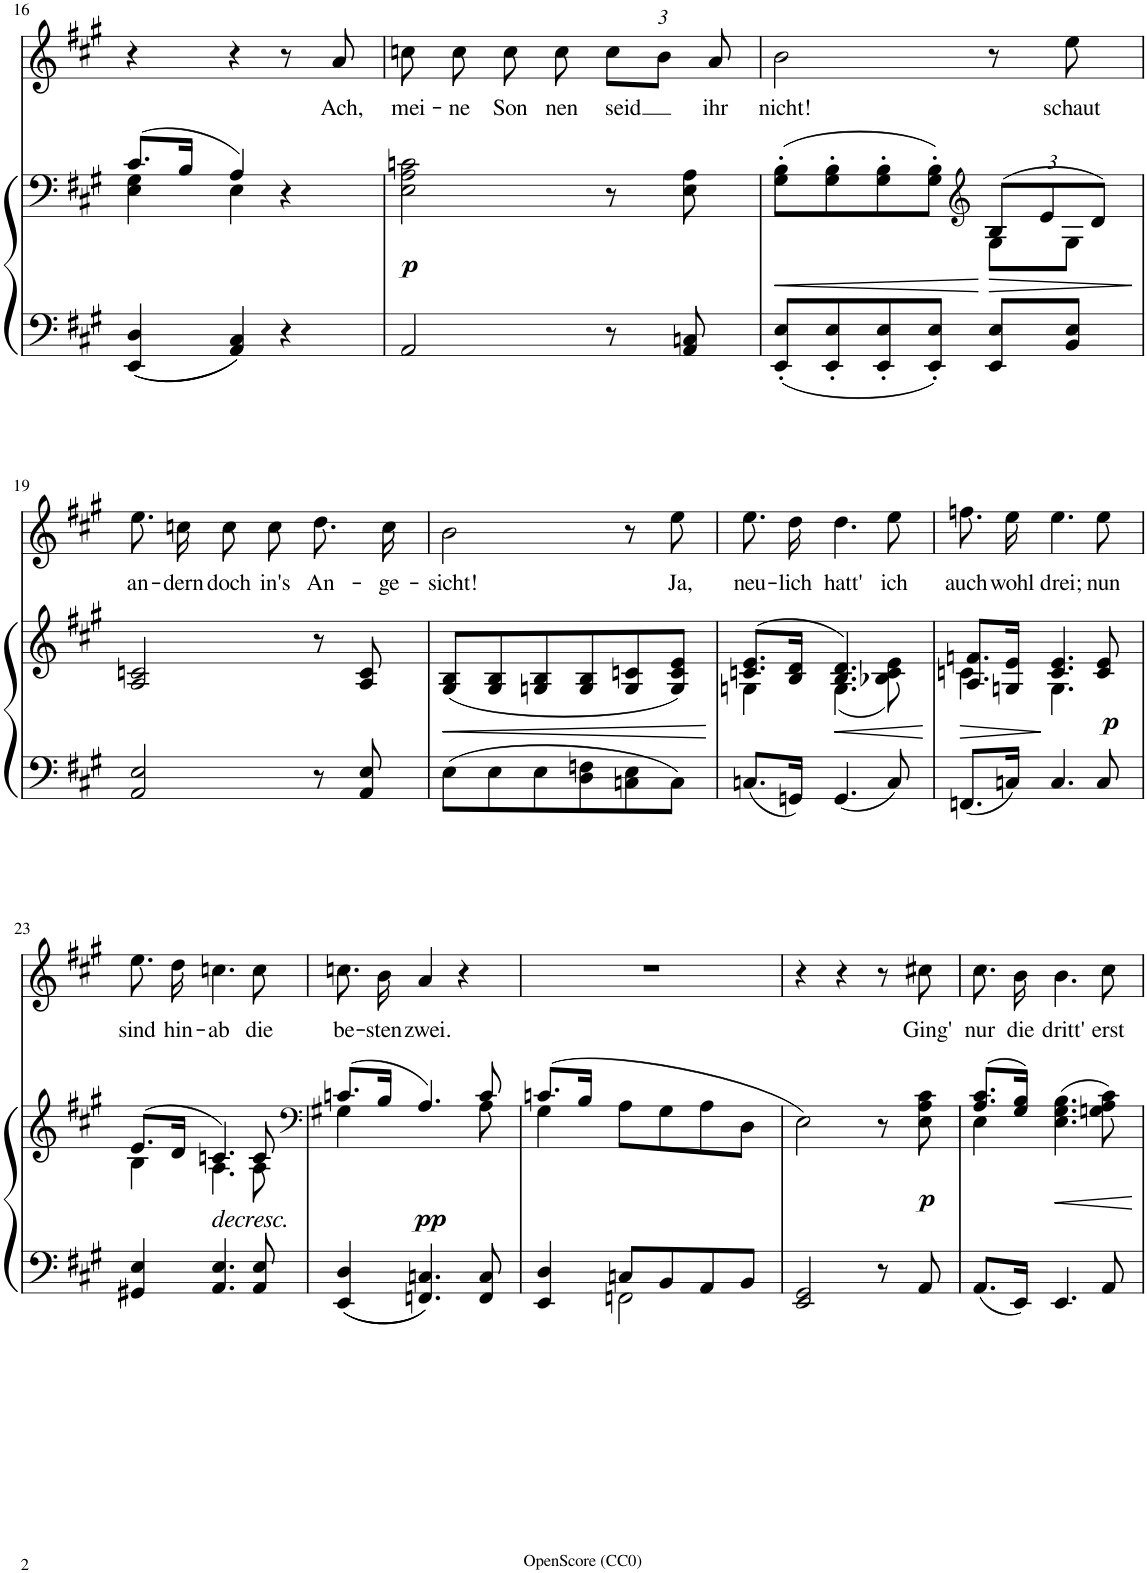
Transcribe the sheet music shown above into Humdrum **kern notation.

**kern	**kern	**dynam	**kern	**text
*part2	*part2	*part2	*part1	*part1
*staff3	*staff2	*staff2/3	*staff1	*staff1
*I"Pianoforte	*	*	*I"Singstimme Voice	*
*I'Pno	*	*	*	*
!!LO:PB:g=z
*clefF4	*clefF4	*	*clefG2	*
*k[f#c#g#]	*k[f#c#g#]	*	*k[f#c#g#]	*
*M3/4	*M3/4	*	*M3/4	*
=16	=16	=16	=16	=16
*	*^	*	*	*
4EE/ 4D/	(8.c#/L	4E\ 4G#\	.	4r	.
.	16B/Jk	.	.	.	.
4AA/ 4C#/	4A/)	4E\	.	4r	.
4r	4r	4ryy	.	8r	.
!	!	!	!	!	!LO:LY:b
.	.	.	.	8a/	Ach,
*	*v	*v	*	*	*
=17	=17	=17	=17	=17
!	!	!LO:DY:b	!	!LO:LY:b
2AA/	2E\ 2A\ 2cn\	p	8ccn\	mei-
!	!	!	!	!LO:LY:b
.	.	.	8cc\	-ne
!	!	!	!	!LO:LY:b
.	.	.	8cc\	Son
!	!	!	!	!LO:LY:b
.	.	.	8cc\	nen
*	*	*	*Xbrackettup	*
!	!	!	!	!LO:LY:b
8r	8r	.	12cc\L	seid
.	.	.	12b\J	.
8AA/ 8Cn/	8E\ 8A\	.	.	.
!	!	!	!	!LO:LY:b
.	.	.	12a/	ihr
=18	=18	=18	=18	=18
!	!	!LO:HP:b	!	!LO:LY:b
*	*^	*	*	*
8EE/' 8E/'L	(8G#\' 8B\'L	4ryy	<	2b\	nicht!
8EE/' 8E/'	8G#\' 8B\'	.	.	.	.
8EE/' 8E/'	8G#\' 8B\'	4ryy	.	.	.
8EE/' 8E/'J	8G#\' 8B\'J)	.	.	.	.
*	*clefG2	*	*	*	*
*	*Xbrackettup	*	*	*	*
!	!	!	!LO:HP:n=1:b	!	!
8EE/ 8E/L	(12B/L	8G#\L	[ >	8r	.
.	12e/	.	.	.	.
!	!	!	!	!	!LO:LY:b
8BB/ 8E/J	.	8G#\J	.	8ee\	schaut
.	12d/J)	.	.	.	.
*	*v	*v	*	*	*
.	.	]	.	.
!!LO:LB:g=z
=19	=19	=19	=19	=19
!	!	!	!	!LO:LY:b
2AA/ 2E/	2A/ 2cn/	.	8.ee\	an-
!	!	!	!	!LO:LY:b
.	.	.	16ccn\	-dern
!	!	!	!	!LO:LY:b
.	.	.	8cc\	doch
!	!	!	!	!LO:LY:b
.	.	.	8cc\	in's
!	!	!	!	!LO:LY:b
8r	8r	.	8.dd\	An-
8AA/ 8E/	8A/ 8c/	.	.	.
!	!	!	!	!LO:LY:b
.	.	.	16cc\	-ge-
=20	=20	=20	=20	=20
!	!	!LO:HP:b	!	!LO:LY:b
8E\L	(8G#/ 8B/L	<	2b\	-sicht!
8E\	8G#/ 8B/	.	.	.
8E\	8Gn/ 8B/	.	.	.
8D\ 8Fn\	8G/ 8B/	.	.	.
8Cn\ 8E\	8G/ 8cn/	.	8r	.
!	!	!	!	!LO:LY:b
8C\J	8G/ 8c/ 8e/J)	.	8ee\	Ja,
.	.	[	.	.
=21	=21	=21	=21	=21
*	*^	*	*	*
!	!	!	!	!	!LO:LY:b
8.Cn/L	(8.cn/ 8.e/L	4Gn\	.	8.ee\	neu-
!	!	!	!	!	!LO:LY:b
16GGn/Jk	16B/ 16d/Jk	.	.	16dd\	-lich
!	!	!	!LO:HP:b	!	!LO:LY:b
4.GG/	4.B/ 4.d/)	(4.G\	<	4.dd\	hatt'
!	!	!	!	!	!LO:LY:b
8C/	8ryy	8B-X\ 8c\ 8e\)	.	8ee\	ich
*	*v	*v	*	*	*
.	.	[	.	.
=22	=22	=22	=22	=22
!	!	!LO:HP:b	!	!LO:LY:b
*	*^	*	*	*
8.FFn/L	8.A/ 8.fn/L	4cn\	>	8.ffn\	auch
!	!	!	!	!	!LO:LY:b
16Cn/Jk	16Gn/ 16e/Jk	.	.	16ee\	wohl
!	!	!	!	!	!LO:LY:b
4.C/	4.c/ 4.e/	4.G\	]	4.ee\	drei;
!	!	!	!LO:DY:b	!	!LO:LY:b
8C/	8ryy	8c/ 8e/	p	8ee\	nun
!!LO:LB:g=z
=23	=23	=23	=23	=23	=23
!	!	!	!	!	!LO:LY:b
4GG#X/ 4E/	(8.e/L	4B\	.	8.ee\	sind
!	!	!	!	!	!LO:LY:b
.	16d/Jk	.	.	16dd\	hin-
!	!LO:TX:b:i:t=decresc.	!	!	!	!
!	!	!	!	!	!LO:LY:b
4.AA/ 4.E/	4.cn/)	4.A\	.	4.ccn\	-ab
!	!	!	!	!	!LO:LY:b
8AA/ 8E/	8c/	8A\	.	8cc\	die
=24	=24	=24	=24	=24	=24
*	*clefF4	*	*	*	*
!	!	!	!	!	!LO:LY:b
4EE/ 4D/	(8.cn/L	4G#X\	.	8.ccn\	be-
!	!	!	!	!	!LO:LY:b
.	16B/Jk	.	.	16b\	-sten
!	!	!	!LO:DY:b	!	!LO:LY:b
4.FFn/ 4.Cn/	4.A/)	4.A	pp	4a/	zwei.
.	.	.	.	4r	.
8FF/ 8C/	8c/	8A\	.	.	.
=25	=25	=25	=25	=25	=25
*^	*	*	*	*	*
4EE/ 4D/	4ryy	(8.cn/L	4G#\	.	2.r	.
.	.	16B/Jk	.	.	.	.
8Cn/L	2FFn\	8A\L	2ryy	.	.	.
8BB/	.	8G#\	.	.	.	.
8AA/	.	8A\	.	.	.	.
8BB/J	.	8D\J	.	.	.	.
*v	*v	*	*	*	*	*
*	*v	*v	*	*	*
=26	=26	=26	=26	=26
2EE/ 2GG#/	2E\)	.	4r	.
.	.	.	4r	.
8r	8r	.	8r	.
!	!	!LO:DY:b	!	!LO:LY:b
8AA/	8E\ 8A\ 8c#\	p	8cc#X\	Ging'
=27	=27	=27	=27	=27
*	*^	*	*	*
!	!	!	!	!	!LO:LY:b
8.AA/L	(8.A/ 8.c#/L	4E\	.	8.cc#\	nur
!	!	!	!	!	!LO:LY:b
16EE/Jk	16G#/ 16B/Jk)	.	.	16b\	die
!	!	!	!LO:HP:b	!	!LO:LY:b
4.EE/	(4.E\ 4.G#\ 4.B\	2ryy	<	4.b\	dritt'
!	!	!	!	!	!LO:LY:b
8AA/	8Gn\ 8A\ 8c#\)	.	.	8cc#\	erst
*	*v	*v	*	*	*
.	.	[	.	.
=	=	=	=	=
*-	*-	*-	*-	*-
